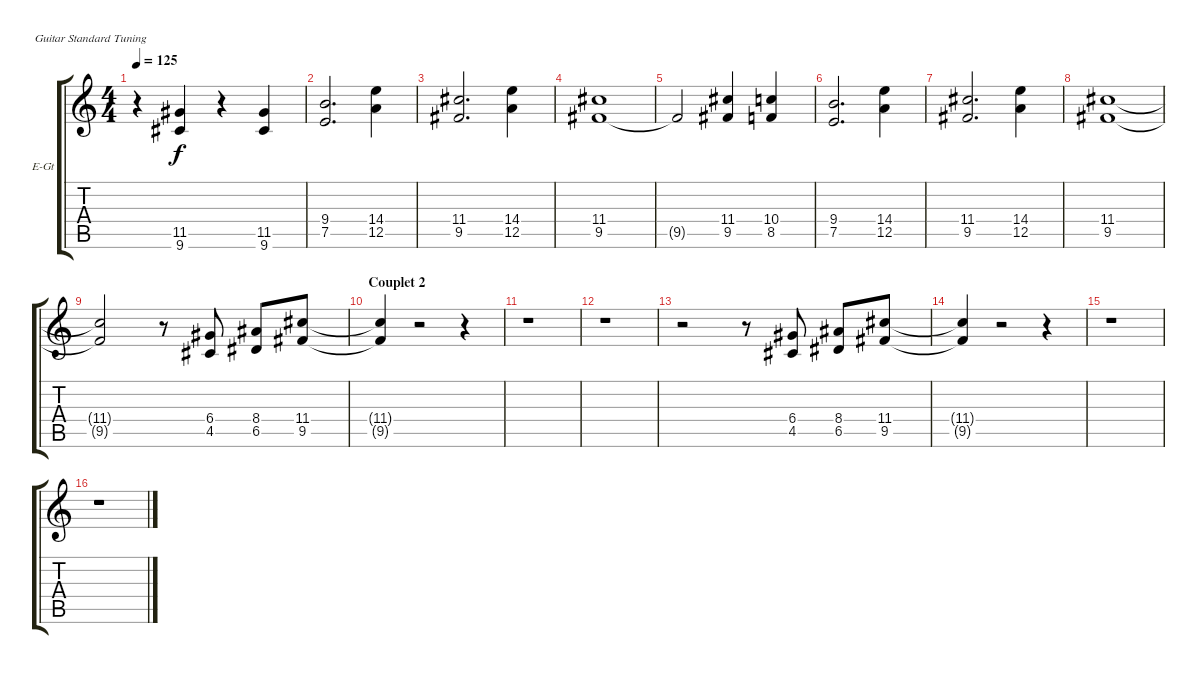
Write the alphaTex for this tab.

\bracketExtendMode groupsimilarinstruments
\firstSystemTrackNameOrientation horizontal
\otherSystemsTrackNameOrientation horizontal
\track ("guitare" "E-Gt") {instrument distortionguitar}
\staff {score tabs}
\tuning (E4 B3 G3 D3 A2 E2)
\ts (4 4)
\tempo 125
\clef g2
\ks c
r.4{dy f} (9.6 11.5).4 r.4 (9.6 11.5).4 |
(9.4 7.5).2{d} (14.4 12.5).4 |
(11.4 9.5).2{d} (14.4 12.5).4 |
(11.4 9.5).1 |
9.5{t}.2 (11.4 9.5).4 (10.4 8.5).4 |
(9.4 7.5).2{d} (14.4 12.5).4 |
(11.4 9.5).2{d} (14.4 12.5).4 |
(11.4 9.5).1 |
(11.4{t} 9.5{t}).2 r.8 (6.4 4.5).8 (8.4 6.5).8 (9.5 11.4).8 |
\section ("" "Couplet 2")
(11.4{t} 9.5{t}).4 r.2 r.4 |
r.1 |
r.1 |
r.2 r.8 (6.4 4.5).8 (8.4 6.5).8 (9.5 11.4).8 |
(11.4{t} 9.5{t}).4 r.2 r.4 |
r.1 |
r.1
